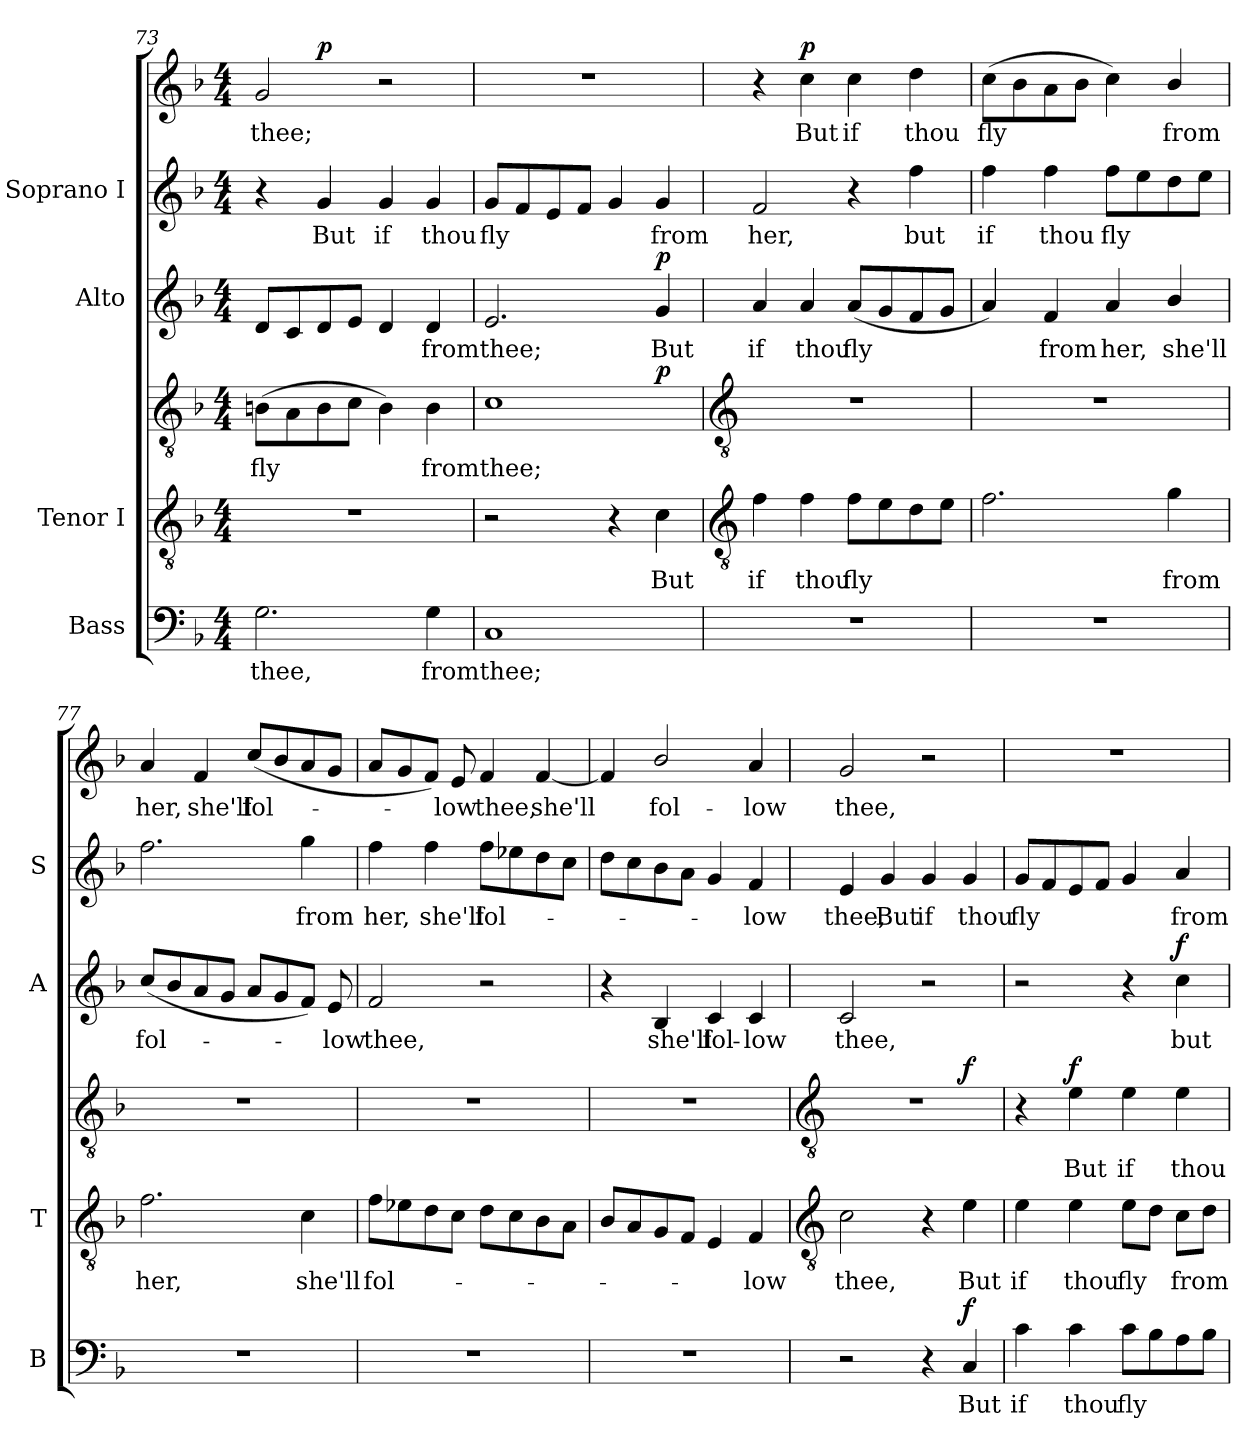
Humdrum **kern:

**kern	**text	**dynam	**kern	**text	**kern	**text	**dynam	**kern	**text	**dynam	**kern	**text	**kern	**text	**dynam
*part4	*part4	*part4	*part3	*part3	*part3	*part3	*part3	*part2	*part2	*part2	*part1	*part1	*part1	*part1	*part1
*staff6	*staff6	*staff6	*staff5	*staff5	*staff4	*staff4	*staff4/5	*staff3	*staff3	*staff3	*staff2	*staff2	*staff1	*staff1	*staff1/2
*I"Bass	*	*	*I"Tenor I	*	*	*	*	*I"Alto	*	*	*I"Soprano I	*	*	*	*
*I'B	*	*	*I'T	*	*	*	*	*I'A	*	*	*I'S	*	*	*	*
*clefF4	*	*	*clefGv2	*	*clefGv2	*	*	*clefG2	*	*	*clefG2	*	*clefG2	*	*
*k[b-]	*	*	*k[b-]	*	*k[b-]	*	*	*k[b-]	*	*	*k[b-]	*	*k[b-]	*	*
*F:	*	*	*F:	*	*F:	*	*	*F:	*	*	*F:	*	*F:	*	*
*M4/4	*	*	*M4/4	*	*M4/4	*	*	*M4/4	*	*	*M4/4	*	*M4/4	*	*
=73	=73	=73	=73	=73	=73	=73	=73	=73	=73	=73	=73	=73	=73	=73	=73
!	!LO:LY:b	!	!	!	!	!LO:LY:b	!	!	!	!	!	!	!	!LO:LY:b	!
2.G	thee,	.	1r	.	(>8BnL	fly	.	8dL	.	.	4r	.	2g	thee;	.
.	.	.	.	.	8A	.	.	8c	.	.	.	.	.	.	.
!	!	!	!	!	!	!	!	!	!	!	!	!LO:LY:b	!	!	!LO:DY:b=2
.	.	.	.	.	8B	.	.	8d	.	.	4g	But	.	.	p
.	.	.	.	.	8cJ	.	.	8eJ	.	.	.	.	.	.	.
!	!	!	!	!	!	!	!	!	!	!	!	!LO:LY:b	!	!	!
.	.	.	.	.	4B)	.	.	4d	.	.	4g	if	2r	.	.
!	!LO:LY:b	!	!	!	!	!LO:LY:b	!	!	!LO:LY:b	!	!	!LO:LY:b	!	!	!
4G	from	.	.	.	4B	from	.	4d	from	.	4g	thou	.	.	.
=74	=74	=74	=74	=74	=74	=74	=74	=74	=74	=74	=74	=74	=74	=74	=74
!	!LO:LY:b	!	!	!	!	!LO:LY:b	!	!	!LO:LY:b	!	!	!LO:LY:b	!	!	!
1C	thee;	.	2r	.	1c	thee;	.	2.e	thee;	.	8gL	fly	1r	.	.
.	.	.	.	.	.	.	.	.	.	.	8f	.	.	.	.
.	.	.	.	.	.	.	.	.	.	.	8e	.	.	.	.
.	.	.	.	.	.	.	.	.	.	.	8fJ	.	.	.	.
.	.	.	4r	.	.	.	.	.	.	.	4g	.	.	.	.
!	!	!	!	!LO:LY:b	!	!	!LO:DY:b=2	!	!LO:LY:b	!LO:DY:b	!	!LO:LY:b	!	!	!
.	.	.	4c	But	.	.	p	4g	But	p	4g	from	.	.	.
!!LO:LB:g=z
=75	=75	=75	=75	=75	=75	=75	=75	=75	=75	=75	=75	=75	=75	=75	=75
*	*	*	*clefGv2	*	*clefGv2	*	*	*	*	*	*	*	*	*	*
!	!	!	!	!LO:LY:b	!	!	!	!	!LO:LY:b	!	!	!LO:LY:b	!	!	!
1r	.	.	4f	if	1r	.	.	4a	if	.	2f	her,	4r	.	.
!	!	!	!	!LO:LY:b	!	!	!	!	!LO:LY:b	!	!	!	!	!LO:LY:b	!LO:DY:b
.	.	.	4f	thou	.	.	.	4a	thou	.	.	.	4cc	But	p
!	!	!	!	!LO:LY:b	!	!	!	!	!LO:LY:b	!	!	!	!	!LO:LY:b	!
.	.	.	8fL	fly	.	.	.	(<8aL	fly	.	4r	.	4cc	if	.
.	.	.	8e	.	.	.	.	8g	.	.	.	.	.	.	.
!	!	!	!	!	!	!	!	!	!	!	!	!LO:LY:b	!	!LO:LY:b	!
.	.	.	8d	.	.	.	.	8f	.	.	4ff	but	4dd	thou	.
.	.	.	8eJ	.	.	.	.	8gJ	.	.	.	.	.	.	.
=76	=76	=76	=76	=76	=76	=76	=76	=76	=76	=76	=76	=76	=76	=76	=76
!	!	!	!	!	!	!	!	!	!	!	!	!LO:LY:b	!	!LO:LY:b	!
1r	.	.	2.f	.	1r	.	.	4a)	.	.	4ff	if	(>8ccL	fly	.
.	.	.	.	.	.	.	.	.	.	.	.	.	8b-	.	.
!	!	!	!	!	!	!	!	!	!LO:LY:b	!	!	!LO:LY:b	!	!	!
.	.	.	.	.	.	.	.	4f	from	.	4ff	thou	8a	.	.
.	.	.	.	.	.	.	.	.	.	.	.	.	8b-J	.	.
!	!	!	!	!	!	!	!	!	!LO:LY:b	!	!	!LO:LY:b	!	!	!
.	.	.	.	.	.	.	.	4a	her,	.	8ffL	fly	4cc\)	.	.
.	.	.	.	.	.	.	.	.	.	.	8ee	.	.	.	.
!	!	!	!	!LO:LY:b	!	!	!	!	!LO:LY:b	!	!	!	!	!LO:LY:b	!
.	.	.	4g	from	.	.	.	4b-/	she'll	.	8dd	.	4b-/	from	.
.	.	.	.	.	.	.	.	.	.	.	8eeJ	.	.	.	.
=77	=77	=77	=77	=77	=77	=77	=77	=77	=77	=77	=77	=77	=77	=77	=77
!	!	!	!	!LO:LY:b	!	!	!	!	!LO:LY:b	!	!	!	!	!LO:LY:b	!
1r	.	.	2.f	her,	1r	.	.	(<8ccL	fol-	.	2.ff	.	4a	her,	.
.	.	.	.	.	.	.	.	8b-	.	.	.	.	.	.	.
!	!	!	!	!	!	!	!	!	!	!	!	!	!	!LO:LY:b	!
.	.	.	.	.	.	.	.	8a	.	.	.	.	4f	she'll	.
.	.	.	.	.	.	.	.	8gJ	.	.	.	.	.	.	.
!	!	!	!	!	!	!	!	!	!	!	!	!	!	!LO:LY:b	!
.	.	.	.	.	.	.	.	8aL	.	.	.	.	(<8ccL	fol-	.
.	.	.	.	.	.	.	.	8g	.	.	.	.	8b-	.	.
!	!	!	!	!LO:LY:b	!	!	!	!	!	!	!	!LO:LY:b	!	!	!
.	.	.	4c	she'll	.	.	.	8fJ)	.	.	4gg	from	8a	.	.
!	!	!	!	!	!	!	!	!	!LO:LY:b	!	!	!	!	!	!
.	.	.	.	.	.	.	.	8e	low	.	.	.	8gJ	.	.
=78	=78	=78	=78	=78	=78	=78	=78	=78	=78	=78	=78	=78	=78	=78	=78
!	!	!	!	!LO:LY:b	!	!	!	!	!LO:LY:b	!	!	!LO:LY:b	!	!	!
1r	.	.	8fL	fol-	1r	.	.	2f	thee,	.	4ff	her,	8aL	.	.
.	.	.	8e-X	.	.	.	.	.	.	.	.	.	8g	.	.
!	!	!	!	!	!	!	!	!	!	!	!	!LO:LY:b	!	!	!
.	.	.	8d	.	.	.	.	.	.	.	4ff	she'll	8fJ)	.	.
!	!	!	!	!	!	!	!	!	!	!	!	!	!	!LO:LY:b	!
.	.	.	8cJ	.	.	.	.	.	.	.	.	.	8e	low	.
!	!	!	!	!	!	!	!	!	!	!	!	!LO:LY:b	!	!LO:LY:b	!
.	.	.	8dL	.	.	.	.	2r	.	.	8ffL	fol-	4f	thee,	.
.	.	.	8c	.	.	.	.	.	.	.	8ee-X	.	.	.	.
!	!	!	!	!	!	!	!	!	!	!	!	!	!	!LO:LY:b	!
.	.	.	8B-	.	.	.	.	.	.	.	8dd	.	[4f	she'll	.
.	.	.	8AJ	.	.	.	.	.	.	.	8ccJ	.	.	.	.
=79	=79	=79	=79	=79	=79	=79	=79	=79	=79	=79	=79	=79	=79	=79	=79
1r	.	.	8B-L	.	1r	.	.	4r	.	.	8ddL	.	4f]	.	.
.	.	.	8A	.	.	.	.	.	.	.	8cc	.	.	.	.
!	!	!	!	!	!	!	!	!	!LO:LY:b	!	!	!	!	!LO:LY:b	!
.	.	.	8G	.	.	.	.	4B-	she'll	.	8b-	.	2b-/	fol-	.
.	.	.	8FJ	.	.	.	.	.	.	.	8aJ	.	.	.	.
!	!	!	!	!	!	!	!	!	!LO:LY:b	!	!	!	!	!	!
.	.	.	4E	.	.	.	.	4c	fol-	.	4g	.	.	.	.
!	!	!	!	!LO:LY:b	!	!	!	!	!LO:LY:b	!	!	!LO:LY:b	!	!LO:LY:b	!
.	.	.	4F	low	.	.	.	4c	-low	.	4f	low	4a	-low	.
!!LO:LB:g=z
=80	=80	=80	=80	=80	=80	=80	=80	=80	=80	=80	=80	=80	=80	=80	=80
*	*	*	*clefGv2	*	*clefGv2	*	*	*	*	*	*	*	*	*	*
!	!	!	!	!LO:LY:b	!	!	!	!	!LO:LY:b	!	!	!LO:LY:b	!	!LO:LY:b	!
2r	.	.	2c	thee,	1r	.	.	2c	thee,	.	4e	thee,	2g	thee,	.
!	!	!	!	!	!	!	!	!	!	!	!	!LO:LY:b	!	!	!
.	.	.	.	.	.	.	.	.	.	.	4g	But	.	.	.
!	!	!	!	!	!	!	!	!	!	!	!	!LO:LY:b	!	!	!
4r	.	.	4r	.	.	.	.	2r	.	.	4g	if	2r	.	.
!	!LO:LY:b	!LO:DY:b	!	!LO:LY:b	!	!	!LO:DY:b=2	!	!	!	!	!LO:LY:b	!	!	!
4C	But	f	4e	But	.	.	f	.	.	.	4g	thou	.	.	.
=81	=81	=81	=81	=81	=81	=81	=81	=81	=81	=81	=81	=81	=81	=81	=81
!	!LO:LY:b	!	!	!LO:LY:b	!	!	!	!	!	!	!	!LO:LY:b	!	!	!
4c	if	.	4e	if	4r	.	.	2r	.	.	8gL	fly	1r	.	.
.	.	.	.	.	.	.	.	.	.	.	8f	.	.	.	.
!	!LO:LY:b	!	!	!LO:LY:b	!	!LO:LY:b	!LO:DY:b	!	!	!	!	!	!	!	!
4c	thou	.	4e	thou	4e	But	f	.	.	.	8e	.	.	.	.
.	.	.	.	.	.	.	.	.	.	.	8fJ	.	.	.	.
!	!LO:LY:b	!	!	!LO:LY:b	!	!LO:LY:b	!	!	!	!	!	!	!	!	!
8cL	fly	.	8eL	fly	4e	if	.	4r	.	.	4g	.	.	.	.
8B-	.	.	8dJ	.	.	.	.	.	.	.	.	.	.	.	.
!	!	!	!	!LO:LY:b	!	!LO:LY:b	!	!	!LO:LY:b	!LO:DY:b	!	!LO:LY:b	!	!	!
8A	.	.	8cL	from	4e	thou	.	4cc	but	f	4a	from	.	.	.
8B-J	.	.	8dJ	.	.	.	.	.	.	.	.	.	.	.	.
=	=	=	=	=	=	=	=	=	=	=	=	=	=	=	=
*-	*-	*-	*-	*-	*-	*-	*-	*-	*-	*-	*-	*-	*-	*-	*-
